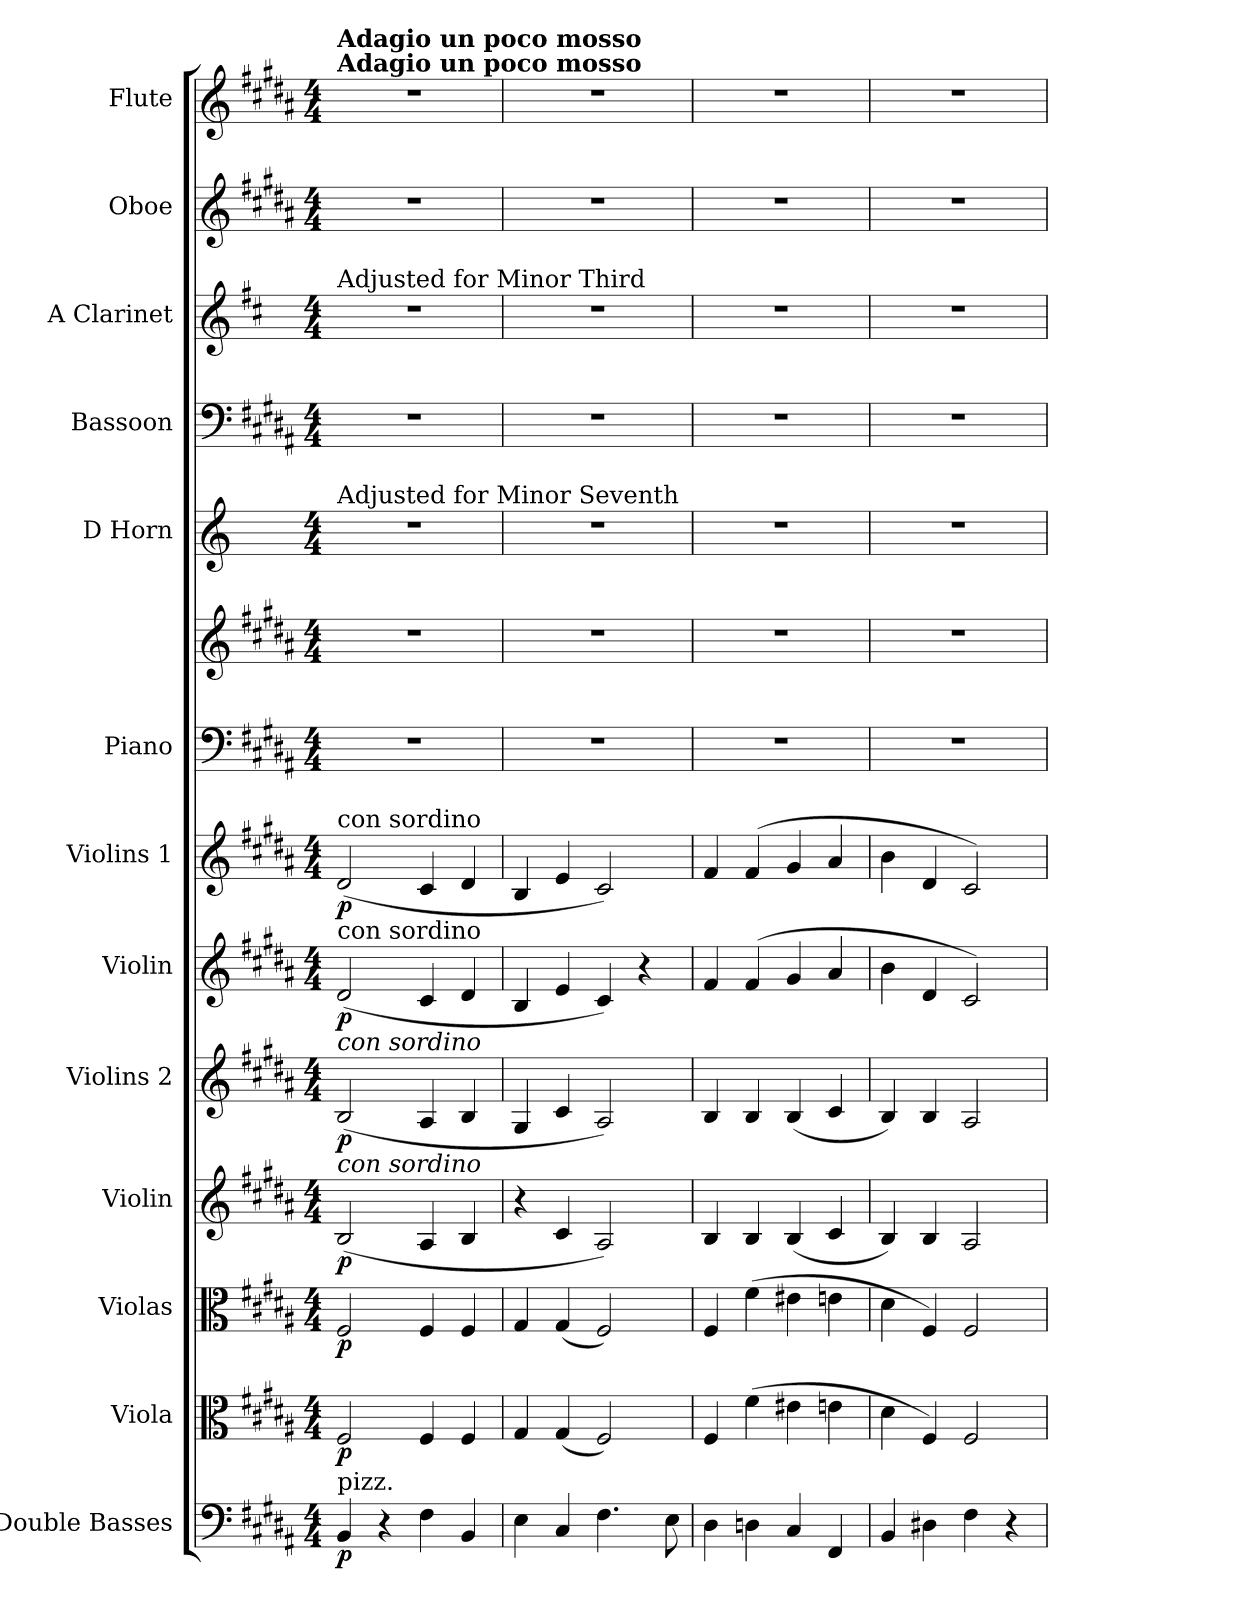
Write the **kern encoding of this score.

**kern	**dynam	**kern	**dynam	**kern	**dynam	**kern	**dynam	**kern	**dynam	**kern	**dynam	**kern	**dynam	**kern	**kern	**kern	**kern	**kern	**kern	**kern
*part13	*part13	*part12	*part12	*part11	*part11	*part10	*part10	*part9	*part9	*part8	*part8	*part7	*part7	*part6	*part6	*part5	*part4	*part3	*part2	*part1
*staff14	*staff14	*staff13	*staff13	*staff12	*staff12	*staff11	*staff11	*staff10	*staff10	*staff9	*staff9	*staff8	*staff8	*staff7	*staff6	*staff5	*staff4	*staff3	*staff2	*staff1
*I"Double Basses	*	*I"Viola	*	*I"Violas	*	*I"Violin	*	*I"Violins 2	*	*I"Violin	*	*I"Violins 1	*	*I"Piano	*	*I"D Horn	*I"Bassoon	*I"A Clarinet	*I"Oboe	*I"Flute
*I'Dbs.	*	*I'Vla.	*	*I'Vlas.	*	*I'Vln.	*	*I'Vlns. 2	*	*I'Vln.	*	*I'Vlns. 1	*	*I'Pno.	*	*I'D Hn.	*I'Bsn.	*I'A Cl.	*I'Ob.	*I'Fl.
*clefF4	*	*clefC3	*	*clefC3	*	*clefG2	*	*clefG2	*	*clefG2	*	*clefG2	*	*clefF4	*clefG2	*clefG2	*clefF4	*clefG2	*clefG2	*clefG2
*	*	*	*	*	*	*	*	*	*	*	*	*	*	*	*	*ITrd6c10	*	*ITrd2c3	*	*
*k[f#c#g#d#a#]	*	*k[f#c#g#d#a#]	*	*k[f#c#g#d#a#]	*	*k[f#c#g#d#a#]	*	*k[f#c#g#d#a#]	*	*k[f#c#g#d#a#]	*	*k[f#c#g#d#a#]	*	*k[f#c#g#d#a#]	*k[f#c#g#d#a#]	*k[f#c#]	*k[f#c#g#d#a#]	*k[f#c#g#d#a#]	*k[f#c#g#d#a#]	*k[f#c#g#d#a#]
*M4/4	*	*M4/4	*	*M4/4	*	*M4/4	*	*M4/4	*	*M4/4	*	*M4/4	*	*M4/4	*M4/4	*M4/4	*M4/4	*M4/4	*M4/4	*M4/4
=1	=1	=1	=1	=1	=1	=1	=1	=1	=1	=1	=1	=1	=1	=1	=1	=1	=1	=1	=1	=1
!	!	!	!	!	!	!	!	!	!	!	!	!	!	!	!	!	!	!	!	!LO:TX:a:B:t=Adagio un poco mosso
!	!	!	!	!	!	!	!	!	!	!	!	!	!	!	!	!	!	!	!	!LO:TX:a:B:t=Adagio un poco mosso
!	!	!	!	!	!	!	!	!	!	!	!	!	!	!	!	!	!	!LO:TX:a:t=Adjusted for Minor Third	!	!
!	!	!	!	!	!	!	!	!	!	!	!	!	!	!	!	!LO:TX:a:t=Adjusted for Minor Seventh	!	!	!	!
!	!	!	!	!	!	!	!	!	!	!	!	!LO:TX:a:t=con sordino	!	!	!	!	!	!	!	!
!	!	!	!	!	!	!	!	!	!	!LO:TX:a:t=con sordino	!	!	!	!	!	!	!	!	!	!
!	!	!	!	!	!	!	!	!LO:TX:a:i:t=con sordino	!	!	!	!	!	!	!	!	!	!	!	!
!	!	!	!	!	!	!LO:TX:a:i:t=con sordino	!	!	!	!	!	!	!	!	!	!	!	!	!	!
!LO:TX:a:t=pizz.	!	!	!	!	!	!	!	!	!	!	!	!	!	!	!	!	!	!	!	!
!	!LO:DY:b	!	!LO:DY:b	!	!LO:DY:b	!	!LO:DY:b	!	!LO:DY:b	!	!LO:DY:b	!	!LO:DY:b	!	!	!	!	!	!	!
4BB/	p	2F#/	p	2F#/	p	(2B/	p	(2B/	p	(2d#/	p	(2d#/	p	1r	1r	1r	1r	1r	1r	1r
4r	.	.	.	.	.	.	.	.	.	.	.	.	.	.	.	.	.	.	.	.
4F#\	.	4F#/	.	4F#/	.	4A#/	.	4A#/	.	4c#/	.	4c#/	.	.	.	.	.	.	.	.
4BB/	.	4F#/	.	4F#/	.	4B/	.	4B/	.	4d#/	.	4d#/	.	.	.	.	.	.	.	.
=2	=2	=2	=2	=2	=2	=2	=2	=2	=2	=2	=2	=2	=2	=2	=2	=2	=2	=2	=2	=2
4E\	.	4G#/	.	4G#/	.	4r	.	4G#/	.	4B/	.	4B/	.	1r	1r	1r	1r	1r	1r	1r
4C#/	.	(4G#/	.	(4G#/	.	4c#/	.	4c#/	.	4e/	.	4e/	.	.	.	.	.	.	.	.
4.F#\	.	2F#/)	.	2F#/)	.	2A#/)	.	2A#/)	.	4c#/)	.	2c#/)	.	.	.	.	.	.	.	.
.	.	.	.	.	.	.	.	.	.	4r	.	.	.	.	.	.	.	.	.	.
8E\	.	.	.	.	.	.	.	.	.	.	.	.	.	.	.	.	.	.	.	.
=3	=3	=3	=3	=3	=3	=3	=3	=3	=3	=3	=3	=3	=3	=3	=3	=3	=3	=3	=3	=3
4D#\	.	4F#/	.	4F#/	.	4B/	.	4B/	.	4f#/	.	4f#/	.	1r	1r	1r	1r	1r	1r	1r
4Dn\	.	(4f#\	.	(4f#\	.	4B/	.	4B/	.	(4f#/	.	(4f#/	.	.	.	.	.	.	.	.
4C#/	.	4e#X\	.	4e#X\	.	(4B/	.	(4B/	.	4g#/	.	4g#/	.	.	.	.	.	.	.	.
4FF#/	.	4en\	.	4en\	.	4c#/	.	4c#/	.	4a#/	.	4a#/	.	.	.	.	.	.	.	.
=4	=4	=4	=4	=4	=4	=4	=4	=4	=4	=4	=4	=4	=4	=4	=4	=4	=4	=4	=4	=4
4BB/	.	4d#\	.	4d#\	.	4B/)	.	4B/)	.	4b\	.	4b\	.	1r	1r	1r	1r	1r	1r	1r
4D#X\	.	4F#/)	.	4F#/)	.	4B/	.	4B/	.	4d#/	.	4d#/	.	.	.	.	.	.	.	.
4F#\	.	2F#/	.	2F#/	.	2A#/	.	2A#/	.	2c#/)	.	2c#/)	.	.	.	.	.	.	.	.
4r	.	.	.	.	.	.	.	.	.	.	.	.	.	.	.	.	.	.	.	.
=	=	=	=	=	=	=	=	=	=	=	=	=	=	=	=	=	=	=	=	=
*-	*-	*-	*-	*-	*-	*-	*-	*-	*-	*-	*-	*-	*-	*-	*-	*-	*-	*-	*-	*-
